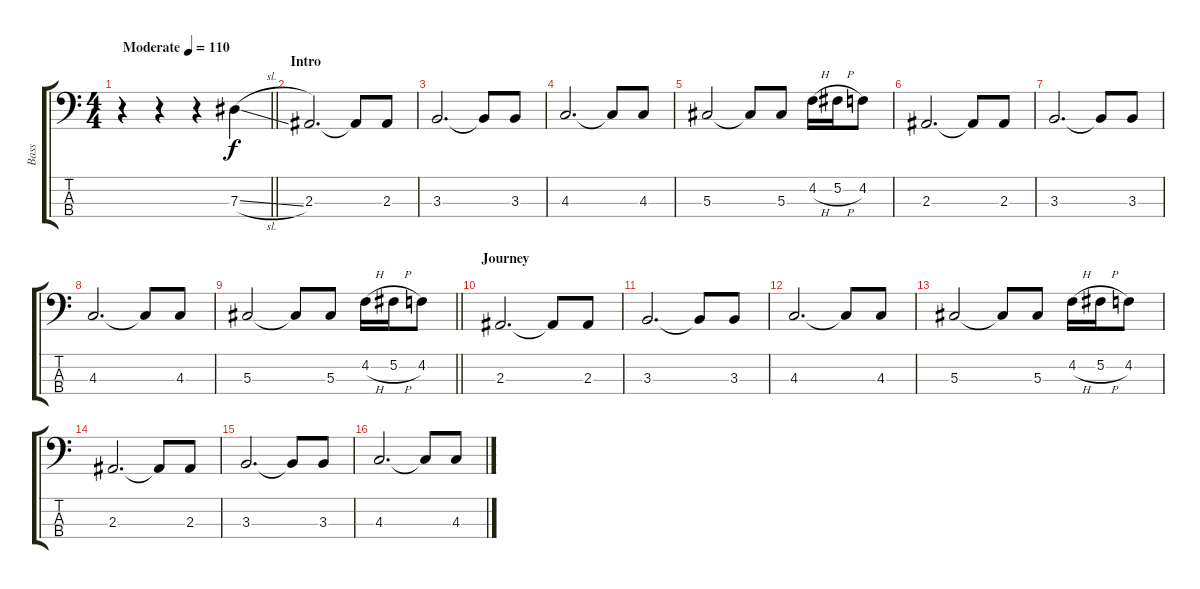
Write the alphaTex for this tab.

\track ("Bass" "Bass") {instrument electricbassfinger}
\staff {score tabs}
\tuning (Gb2 Db2 Ab1 Eb1) {hide}
\ts (4 4)
\tempo (110 "Moderate")
\clef f4
\barLineRight lightlight
\ks c
r.4{dy f instrument electricbassfinger} r.4 r.4 7.3{sl}.4 |
\section ("" "Intro")
2.3.2{d} 2.3{t}.8 2.3.8 |
3.3.2{d} 3.3{t}.8 3.3.8 |
4.3.2{d} 4.3{t}.8 4.3.8 |
5.3.2 5.3{t}.8 5.3.8 4.2{h}.16 5.2{h}.16 4.2.8 |
2.3.2{d} 2.3{t}.8 2.3.8 |
3.3.2{d} 3.3{t}.8 3.3.8 |
4.3.2{d} 4.3{t}.8 4.3.8 |
\barLineRight lightlight
5.3.2 5.3{t}.8 5.3.8 4.2{h}.16 5.2{h}.16 4.2.8 |
\section ("" "Journey")
2.3.2{d} 2.3{t}.8 2.3.8 |
3.3.2{d} 3.3{t}.8 3.3.8 |
4.3.2{d} 4.3{t}.8 4.3.8 |
5.3.2 5.3{t}.8 5.3.8 4.2{h}.16 5.2{h}.16 4.2.8 |
2.3.2{d} 2.3{t}.8 2.3.8 |
3.3.2{d} 3.3{t}.8 3.3.8 |
4.3.2{d} 4.3{t}.8 4.3.8
